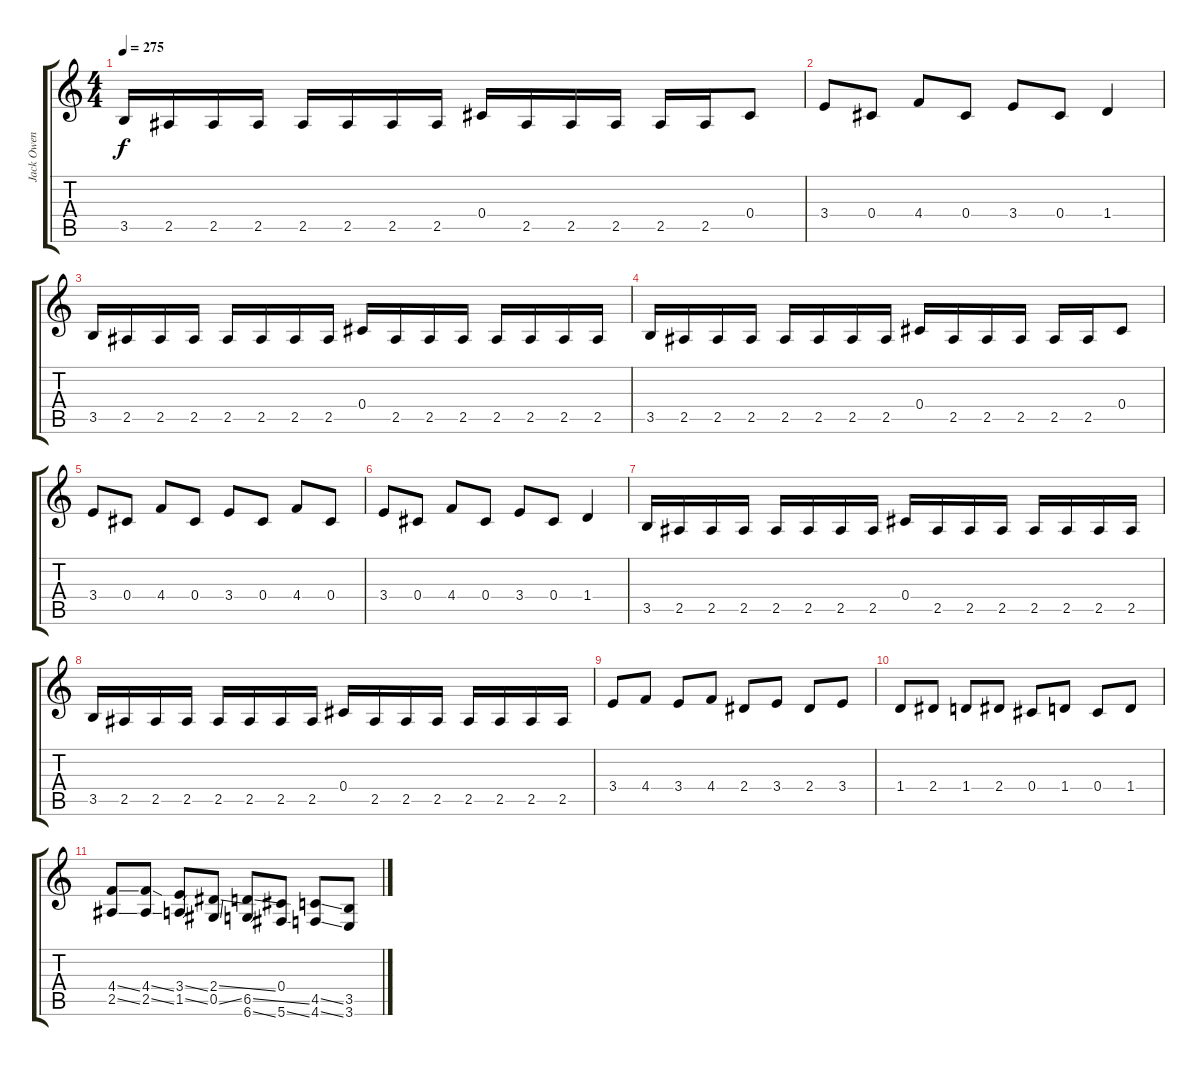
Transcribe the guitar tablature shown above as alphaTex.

\track ("Jack Owen" "Jack Owen") {instrument distortionguitar}
\staff {score tabs}
\tuning (Eb4 Bb3 Gb3 Db3 Ab2 Db2) {hide}
\ts (4 4)
\tempo 275
\clef g2
\ks c
3.5.16{dy f} 2.5.16 2.5.16 2.5.16 2.5.16 2.5.16 2.5.16 2.5.16 0.4.16 2.5.16 2.5.16 2.5.16 2.5.16 2.5.16 0.4.8 |
3.4.8 0.4.8 4.4.8 0.4.8 3.4.8 0.4.8 1.4.4 |
3.5.16 2.5.16 2.5.16 2.5.16 2.5.16 2.5.16 2.5.16 2.5.16 0.4.16 2.5.16 2.5.16 2.5.16 2.5.16 2.5.16 2.5.16 2.5.16 |
3.5.16 2.5.16 2.5.16 2.5.16 2.5.16 2.5.16 2.5.16 2.5.16 0.4.16 2.5.16 2.5.16 2.5.16 2.5.16 2.5.16 0.4.8 |
3.4.8 0.4.8 4.4.8 0.4.8 3.4.8 0.4.8 4.4.8 0.4.8 |
3.4.8 0.4.8 4.4.8 0.4.8 3.4.8 0.4.8 1.4.4 |
3.5.16 2.5.16 2.5.16 2.5.16 2.5.16 2.5.16 2.5.16 2.5.16 0.4.16 2.5.16 2.5.16 2.5.16 2.5.16 2.5.16 2.5.16 2.5.16 |
3.5.16 2.5.16 2.5.16 2.5.16 2.5.16 2.5.16 2.5.16 2.5.16 0.4.16 2.5.16 2.5.16 2.5.16 2.5.16 2.5.16 2.5.16 2.5.16 |
3.4.8 4.4.8 3.4.8 4.4.8 2.4.8 3.4.8 2.4.8 3.4.8 |
1.4.8 2.4.8 1.4.8 2.4.8 0.4.8 1.4.8 0.4.8 1.4.8 |
(4.4{ss} 2.5{ss}).8 (4.4{ss} 2.5{ss}).8{instrument guitarfretnoise} (3.4{ss} 1.5{ss}).8{instrument guitarfretnoise} (2.4{ss} 0.5{ss}).8{instrument guitarfretnoise} (6.5{ss} 6.6{ss}).8{instrument guitarfretnoise} (0.4 5.6{ss}).8{instrument guitarfretnoise} (4.5{ss} 4.6{ss}).8{instrument guitarfretnoise} (3.5 3.6).8{instrument guitarfretnoise}
